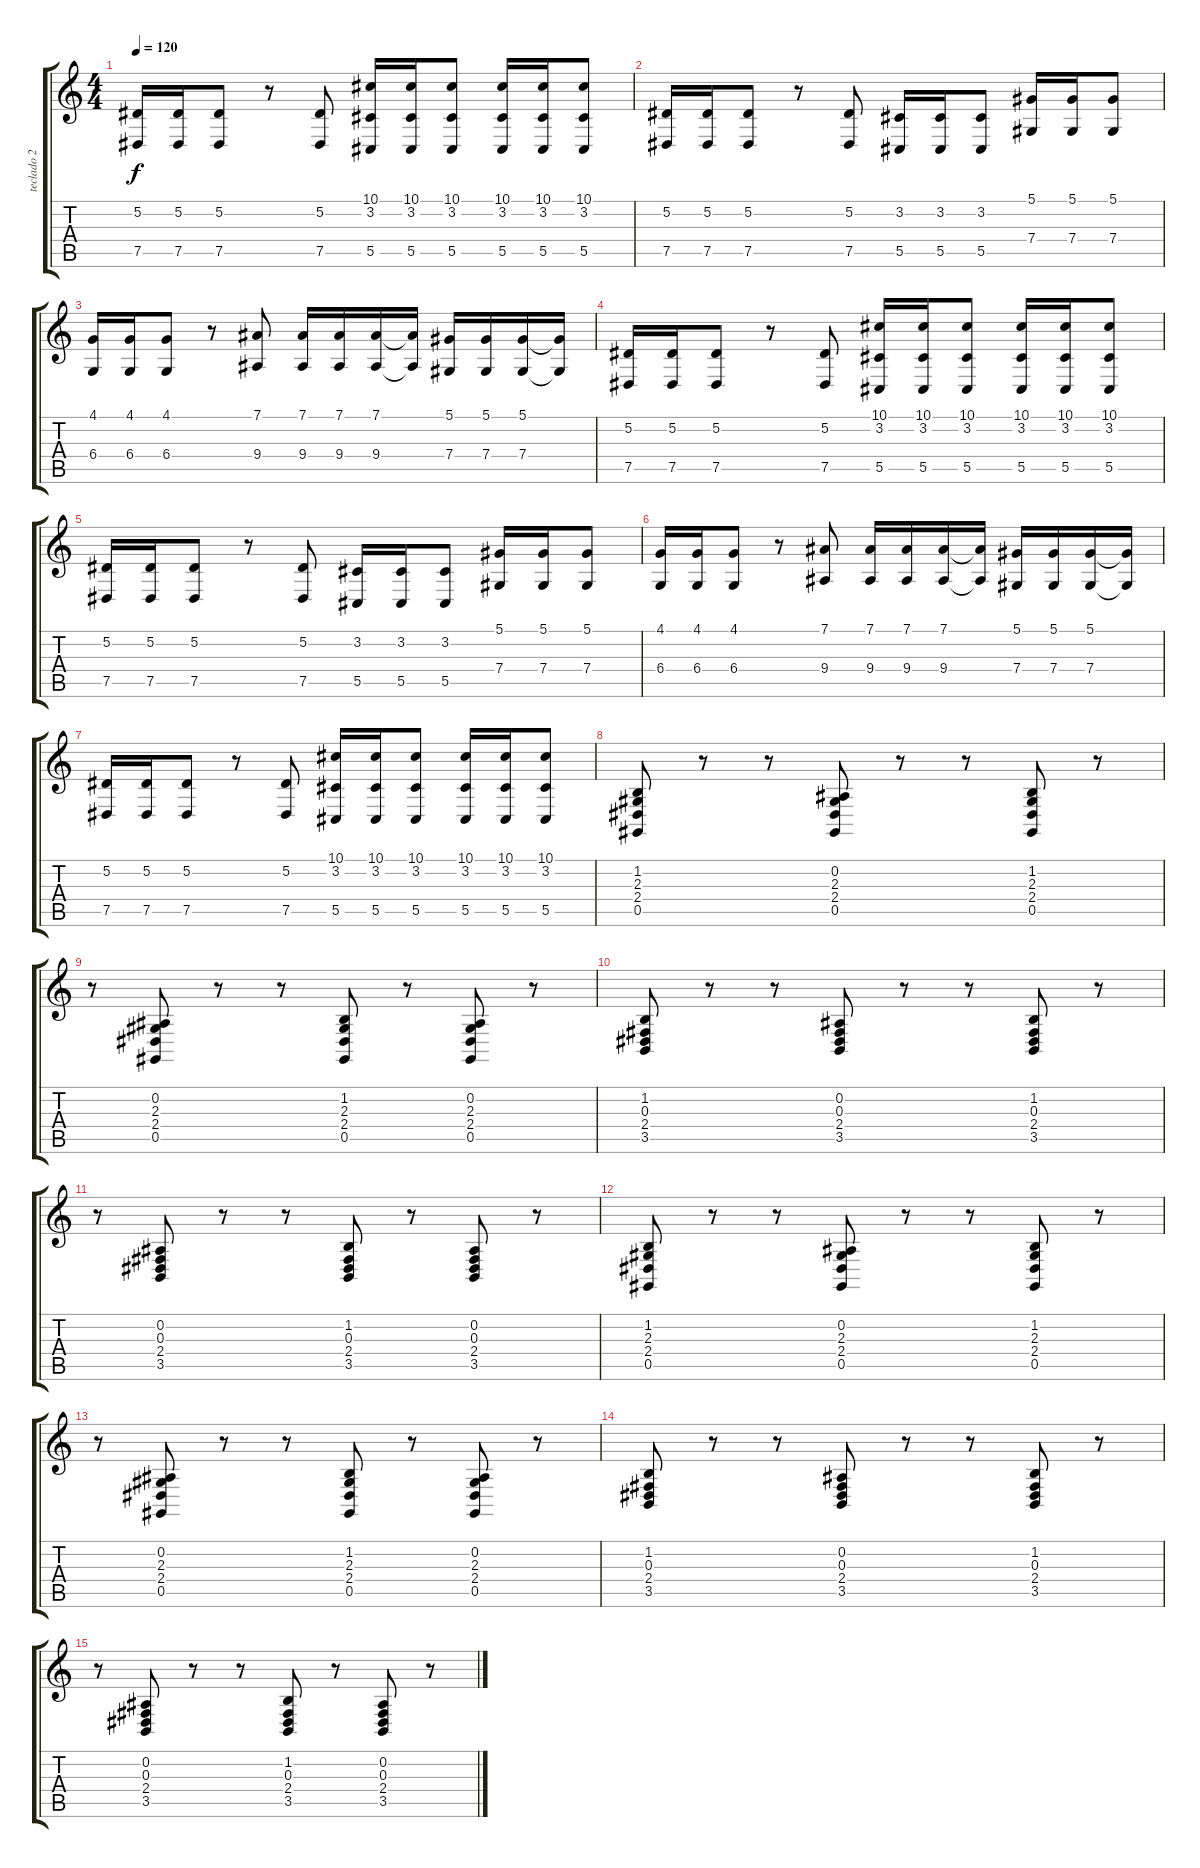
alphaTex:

\track ("teclado 2" "teclado 2") {instrument stringensemble1}
\staff {score tabs}
\tuning (Eb4 Bb3 Gb3 Db3 Ab2 Eb2) {hide}
\ts (4 4)
\tempo 120
\clef g2
\ks c
(5.2 7.5).16{dy f} (5.2 7.5).16 (5.2 7.5).8 r.8 (5.2 7.5).8 (10.1 3.2 5.5).16 (10.1 3.2 5.5).16 (10.1 3.2 5.5).8 (10.1 3.2 5.5).16 (10.1 3.2 5.5).16 (10.1 3.2 5.5).8 |
(5.2 7.5).16 (5.2 7.5).16 (5.2 7.5).8 r.8 (5.2 7.5).8 (3.2 5.5).16 (3.2 5.5).16 (3.2 5.5).8 (5.1 7.4).16 (5.1 7.4).16 (5.1 7.4).8 |
(4.1 6.4).16 (4.1 6.4).16 (4.1 6.4).8 r.8 (7.1 9.4).8 (7.1 9.4).16 (7.1 9.4).16 (7.1 9.4).16 (7.1{t} 9.4{t}).16 (5.1 7.4).16 (5.1 7.4).16 (5.1 7.4).16 (5.1{t} 7.4{t}).16 |
(5.2 7.5).16 (5.2 7.5).16 (5.2 7.5).8 r.8 (5.2 7.5).8 (10.1 3.2 5.5).16 (10.1 3.2 5.5).16 (10.1 3.2 5.5).8 (10.1 3.2 5.5).16 (10.1 3.2 5.5).16 (10.1 3.2 5.5).8 |
(5.2 7.5).16 (5.2 7.5).16 (5.2 7.5).8 r.8 (5.2 7.5).8 (3.2 5.5).16 (3.2 5.5).16 (3.2 5.5).8 (5.1 7.4).16 (5.1 7.4).16 (5.1 7.4).8 |
(4.1 6.4).16 (4.1 6.4).16 (4.1 6.4).8 r.8 (7.1 9.4).8 (7.1 9.4).16 (7.1 9.4).16 (7.1 9.4).16 (7.1{t} 9.4{t}).16 (5.1 7.4).16 (5.1 7.4).16 (5.1 7.4).16 (5.1{t} 7.4{t}).16 |
(5.2 7.5).16 (5.2 7.5).16 (5.2 7.5).8 r.8 (5.2 7.5).8 (10.1 3.2 5.5).16 (10.1 3.2 5.5).16 (10.1 3.2 5.5).8 (10.1 3.2 5.5).16 (10.1 3.2 5.5).16 (10.1 3.2 5.5).8 |
(1.2 2.3 2.4 0.5).8 r.8 r.8 (0.2 2.3 2.4 0.5).8 r.8 r.8 (1.2 2.3 2.4 0.5).8 r.8 |
r.8 (0.2 2.3 2.4 0.5).8 r.8 r.8 (1.2 2.3 2.4 0.5).8 r.8 (0.2 2.3 2.4 0.5).8 r.8 |
(1.2 0.3 2.4 3.5).8 r.8 r.8 (0.2 0.3 2.4 3.5).8 r.8 r.8 (1.2 0.3 2.4 3.5).8 r.8 |
r.8 (0.2 0.3 2.4 3.5).8 r.8 r.8 (1.2 0.3 2.4 3.5).8 r.8 (0.2 0.3 2.4 3.5).8 r.8 |
(1.2 2.3 2.4 0.5).8 r.8 r.8 (0.2 2.3 2.4 0.5).8 r.8 r.8 (1.2 2.3 2.4 0.5).8 r.8 |
r.8 (0.2 2.3 2.4 0.5).8 r.8 r.8 (1.2 2.3 2.4 0.5).8 r.8 (0.2 2.3 2.4 0.5).8 r.8 |
(1.2 0.3 2.4 3.5).8 r.8 r.8 (0.2 0.3 2.4 3.5).8 r.8 r.8 (1.2 0.3 2.4 3.5).8 r.8 |
r.8 (0.2 0.3 2.4 3.5).8 r.8 r.8 (1.2 0.3 2.4 3.5).8 r.8 (0.2 0.3 2.4 3.5).8 r.8
